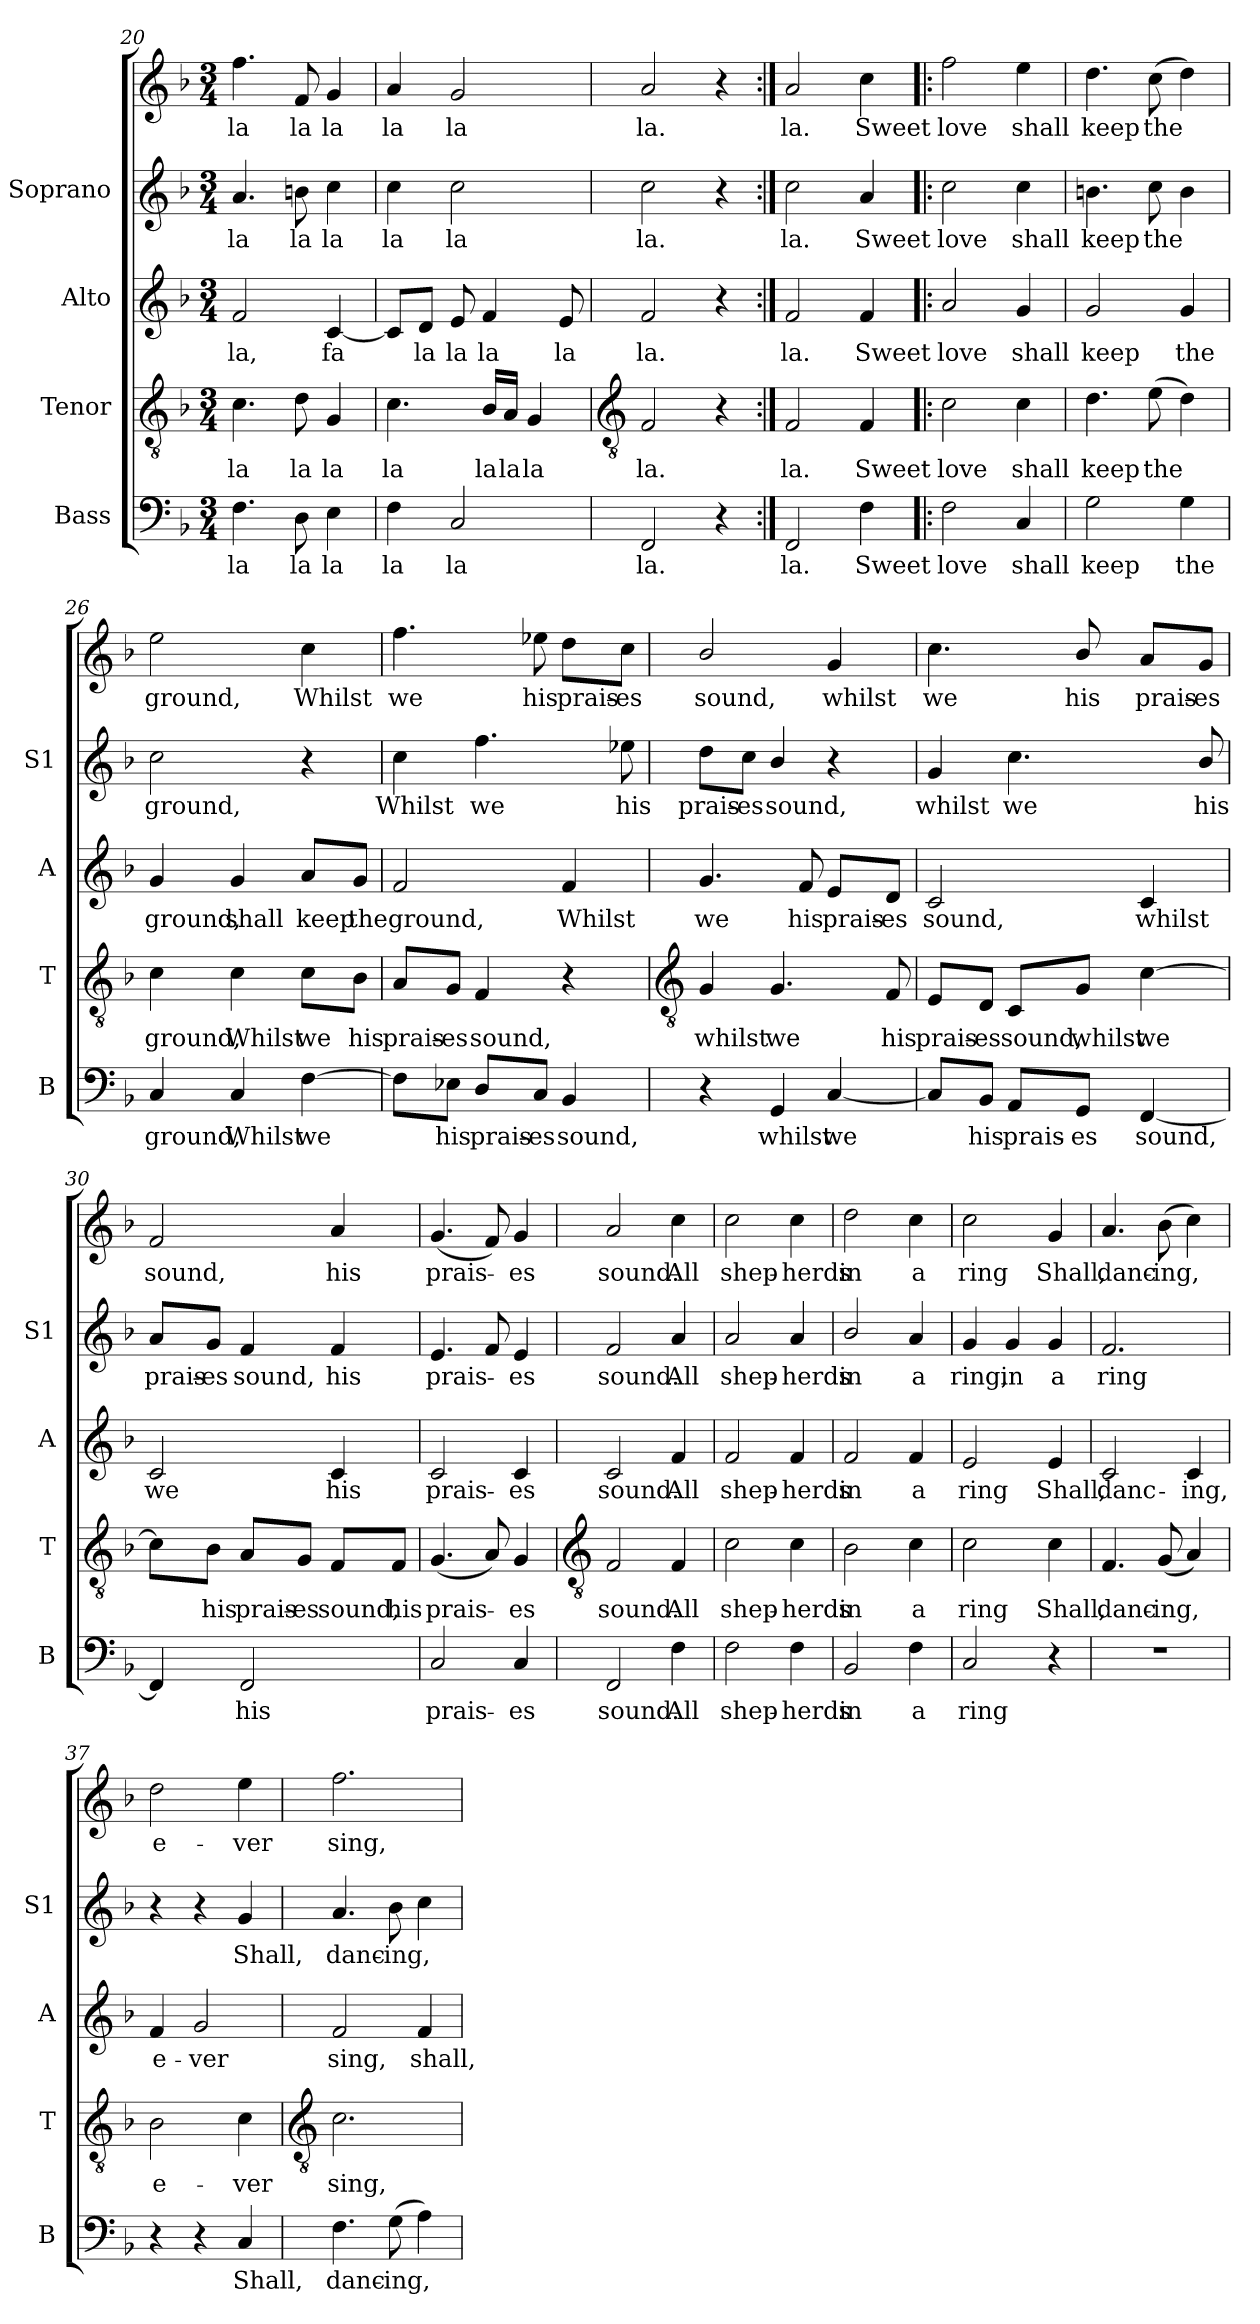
**kern	**text	**kern	**text	**kern	**text	**kern	**text	**kern	**text
*part4	*part4	*part3	*part3	*part2	*part2	*part1	*part1	*part1	*part1
*staff5	*staff5	*staff4	*staff4	*staff3	*staff3	*staff2	*staff2	*staff1	*staff1
*I"Bass	*	*I"Tenor	*	*I"Alto	*	*I"Soprano	*	*	*
*I'B	*	*I'T	*	*I'A	*	*I'S1	*	*	*
*clefF4	*	*clefGv2	*	*clefG2	*	*clefG2	*	*clefG2	*
*k[b-]	*	*k[b-]	*	*k[b-]	*	*k[b-]	*	*k[b-]	*
*F:	*	*F:	*	*F:	*	*F:	*	*F:	*
*M3/4	*	*M3/4	*	*M3/4	*	*M3/4	*	*M3/4	*
=20	=20	=20	=20	=20	=20	=20	=20	=20	=20
!	!LO:LY:b	!	!LO:LY:b	!	!LO:LY:b	!	!LO:LY:b	!	!LO:LY:b
4.F	la	4.c	la	2f	la,	4.a	la	4.ff	la
!	!LO:LY:b	!	!LO:LY:b	!	!	!	!LO:LY:b	!	!LO:LY:b
8D	la	8d	la	.	.	8bn	la	8f	la
!	!LO:LY:b	!	!LO:LY:b	!	!LO:LY:b	!	!LO:LY:b	!	!LO:LY:b
4E	la	4G	la	[4c	fa	4cc	la	4g	la
=21	=21	=21	=21	=21	=21	=21	=21	=21	=21
!	!LO:LY:b	!	!LO:LY:b	!	!	!	!LO:LY:b	!	!LO:LY:b
4F	la	4.c	la	8c/L]	.	4cc	la	4a	la
!	!	!	!	!	!LO:LY:b	!	!	!	!
.	.	.	.	8d/J	la	.	.	.	.
!	!LO:LY:b	!	!	!	!LO:LY:b	!	!LO:LY:b	!	!LO:LY:b
2C	la	.	.	8e	la	2cc	la	2g	la
!	!	!	!LO:LY:b	!	!LO:LY:b	!	!	!	!
.	.	16B-/LL	la	4f	la	.	.	.	.
!	!	!	!LO:LY:b	!	!	!	!	!	!
.	.	16A/JJ	la	.	.	.	.	.	.
!	!	!	!LO:LY:b	!	!	!	!	!	!
.	.	4G	la	.	.	.	.	.	.
!	!	!	!	!	!LO:LY:b	!	!	!	!
.	.	.	.	8e	la	.	.	.	.
!!LO:LB:g=z
=22	=22	=22	=22	=22	=22	=22	=22	=22	=22
*	*	*clefGv2	*	*	*	*	*	*	*
!	!LO:LY:b	!	!LO:LY:b	!	!LO:LY:b	!	!LO:LY:b	!	!LO:LY:b
2FF	la.	2F	la.	2f	la.	2cc	la.	2a	la.
4r	.	4r	.	4r	.	4r	.	4r	.
=23:|!	=23:|!	=23:|!	=23:|!	=23:|!	=23:|!	=23:|!	=23:|!	=23:|!	=23:|!
!	!LO:LY:b	!	!LO:LY:b	!	!LO:LY:b	!	!LO:LY:b	!	!LO:LY:b
2FF	la.	2F	la.	2f	la.	2cc	la.	2a	la.
!	!LO:LY:b	!	!LO:LY:b	!	!LO:LY:b	!	!LO:LY:b	!	!LO:LY:b
4F	Sweet	4F	Sweet	4f	Sweet	4a	Sweet	4cc	Sweet
=24!|:	=24!|:	=24!|:	=24!|:	=24!|:	=24!|:	=24!|:	=24!|:	=24!|:	=24!|:
!	!LO:LY:b	!	!LO:LY:b	!	!LO:LY:b	!	!LO:LY:b	!	!LO:LY:b
2F	love	2c	love	2a	love	2cc	love	2ff	love
!	!LO:LY:b	!	!LO:LY:b	!	!LO:LY:b	!	!LO:LY:b	!	!LO:LY:b
4C	shall	4c	shall	4g	shall	4cc	shall	4ee	shall
=25	=25	=25	=25	=25	=25	=25	=25	=25	=25
!	!LO:LY:b	!	!LO:LY:b	!	!LO:LY:b	!	!LO:LY:b	!	!LO:LY:b
2G	keep	4.d	keep	2g	keep	4.bn	keep	4.dd	keep
!	!	!	!LO:LY:b	!	!	!	!LO:LY:b	!	!LO:LY:b
.	.	(>8e	the	.	.	8cc	the	(>8cc	the
!	!LO:LY:b	!	!	!	!LO:LY:b	!	!	!	!
4G	the	4d)	.	4g	the	4b	.	4dd)	.
=26	=26	=26	=26	=26	=26	=26	=26	=26	=26
!	!LO:LY:b	!	!LO:LY:b	!	!LO:LY:b	!	!LO:LY:b	!	!LO:LY:b
4C	ground,	4c	ground,	4g	ground,	2cc	ground,	2ee	ground,
!	!LO:LY:b	!	!LO:LY:b	!	!LO:LY:b	!	!	!	!
4C	Whilst	4c	Whilst	4g	shall	.	.	.	.
!	!LO:LY:b	!	!LO:LY:b	!	!LO:LY:b	!	!	!	!LO:LY:b
[4F	we	8c\L	we	8a/L	keep	4r	.	4cc	Whilst
!	!	!	!LO:LY:b	!	!LO:LY:b	!	!	!	!
.	.	8B-\J	his	8g/J	the	.	.	.	.
=27	=27	=27	=27	=27	=27	=27	=27	=27	=27
!	!	!	!LO:LY:b	!	!LO:LY:b	!	!LO:LY:b	!	!LO:LY:b
8F\L]	.	8A/L	prais-	2f	ground,	4cc	Whilst	4.ff	we
!	!LO:LY:b	!	!LO:LY:b	!	!	!	!	!	!
8E-X\J	his	8G/J	-es	.	.	.	.	.	.
!	!LO:LY:b	!	!LO:LY:b	!	!	!	!LO:LY:b	!	!
8D/L	prais-	4F	sound,	.	.	4.ff	we	.	.
!	!LO:LY:b	!	!	!	!	!	!	!	!LO:LY:b
8C/J	-es	.	.	.	.	.	.	8ee-X	his
!	!LO:LY:b	!	!	!	!LO:LY:b	!	!	!	!LO:LY:b
4BB-	sound,	4r	.	4f	Whilst	.	.	8dd\L	prais-
!	!	!	!	!	!	!	!LO:LY:b	!	!LO:LY:b
.	.	.	.	.	.	8ee-X	his	8cc\J	-es
!!LO:LB:g=z
=28	=28	=28	=28	=28	=28	=28	=28	=28	=28
*	*	*clefGv2	*	*	*	*	*	*	*
!	!	!	!LO:LY:b	!	!LO:LY:b	!	!LO:LY:b	!	!LO:LY:b
4r	.	4G	whilst	4.g	we	8dd\L	prais-	2b-/	sound,
!	!	!	!	!	!	!	!LO:LY:b	!	!
.	.	.	.	.	.	8cc\J	-es	.	.
!	!LO:LY:b	!	!LO:LY:b	!	!	!	!LO:LY:b	!	!
4GG	whilst	4.G	we	.	.	4b-/	sound,	.	.
!	!	!	!	!	!LO:LY:b	!	!	!	!
.	.	.	.	8f	his	.	.	.	.
!	!LO:LY:b	!	!	!	!LO:LY:b	!	!	!	!LO:LY:b
[4C	we	.	.	8e/L	prais-	4r	.	4g	whilst
!	!	!	!LO:LY:b	!	!LO:LY:b	!	!	!	!
.	.	8F	his	8d/J	-es	.	.	.	.
=29	=29	=29	=29	=29	=29	=29	=29	=29	=29
!	!	!	!LO:LY:b	!	!LO:LY:b	!	!LO:LY:b	!	!LO:LY:b
8C/L]	.	8E/L	prais-	2c	sound,	4g	whilst	4.cc	we
!	!LO:LY:b	!	!LO:LY:b	!	!	!	!	!	!
8BB-/J	his	8D/J	-es	.	.	.	.	.	.
!	!LO:LY:b	!	!LO:LY:b	!	!	!	!LO:LY:b	!	!
8AA/L	prais-	8C/L	sound,	.	.	4.cc	we	.	.
!	!LO:LY:b	!	!LO:LY:b	!	!	!	!	!	!LO:LY:b
8GG/J	-es	8G/J	whilst	.	.	.	.	8b-/	his
!	!LO:LY:b	!	!LO:LY:b	!	!LO:LY:b	!	!	!	!LO:LY:b
[4FF	sound,	[4c	we	4c	whilst	.	.	8a/L	prais-
!	!	!	!	!	!	!	!LO:LY:b	!	!LO:LY:b
.	.	.	.	.	.	8b-/	his	8g/J	-es
=30	=30	=30	=30	=30	=30	=30	=30	=30	=30
!	!	!	!	!	!LO:LY:b	!	!LO:LY:b	!	!LO:LY:b
4FF]	.	8c\L]	.	2c	we	8a/L	prais-	2f	sound,
!	!	!	!LO:LY:b	!	!	!	!LO:LY:b	!	!
.	.	8B-\J	his	.	.	8g/J	-es	.	.
!	!LO:LY:b	!	!LO:LY:b	!	!	!	!LO:LY:b	!	!
2FF	his	8A/L	prais-	.	.	4f	sound,	.	.
!	!	!	!LO:LY:b	!	!	!	!	!	!
.	.	8G/J	-es	.	.	.	.	.	.
!	!	!	!LO:LY:b	!	!LO:LY:b	!	!LO:LY:b	!	!LO:LY:b
.	.	8F/L	sound,	4c	his	4f	his	4a	his
!	!	!	!LO:LY:b	!	!	!	!	!	!
.	.	8F/J	his	.	.	.	.	.	.
=31	=31	=31	=31	=31	=31	=31	=31	=31	=31
!	!LO:LY:b	!	!LO:LY:b	!	!LO:LY:b	!	!LO:LY:b	!	!LO:LY:b
2C	prais-	(<4.G	prais-	2c	prais-	4.e	prais-	(<4.g	prais-
.	.	8A/)	.	.	.	8f	.	8f)	.
!	!LO:LY:b	!	!LO:LY:b	!	!LO:LY:b	!	!LO:LY:b	!	!LO:LY:b
4C	-es	4G	es	4c	-es	4e	es	4g	es
!!LO:LB:g=z
=32	=32	=32	=32	=32	=32	=32	=32	=32	=32
*	*	*clefGv2	*	*	*	*	*	*	*
!	!LO:LY:b	!	!LO:LY:b	!	!LO:LY:b	!	!LO:LY:b	!	!LO:LY:b
2FF	sound.	2F	sound.	2c	sound.	2f	sound.	2a	sound.
!	!LO:LY:b	!	!LO:LY:b	!	!LO:LY:b	!	!LO:LY:b	!	!LO:LY:b
4F	All	4F	All	4f	All	4a	All	4cc	All
=33	=33	=33	=33	=33	=33	=33	=33	=33	=33
!	!LO:LY:b	!	!LO:LY:b	!	!LO:LY:b	!	!LO:LY:b	!	!LO:LY:b
2F	shep-	2c	shep-	2f	shep-	2a	shep-	2cc	shep-
!	!LO:LY:b	!	!LO:LY:b	!	!LO:LY:b	!	!LO:LY:b	!	!LO:LY:b
4F	-herds	4c	-herds	4f	-herds	4a	-herds	4cc	-herds
=34	=34	=34	=34	=34	=34	=34	=34	=34	=34
!	!LO:LY:b	!	!LO:LY:b	!	!LO:LY:b	!	!LO:LY:b	!	!LO:LY:b
2BB-	in	2B-	in	2f	in	2b-/	in	2dd	in
!	!LO:LY:b	!	!LO:LY:b	!	!LO:LY:b	!	!LO:LY:b	!	!LO:LY:b
4F	a	4c	a	4f	a	4a	a	4cc	a
=35	=35	=35	=35	=35	=35	=35	=35	=35	=35
!	!LO:LY:b	!	!LO:LY:b	!	!LO:LY:b	!	!LO:LY:b	!	!LO:LY:b
2C	ring	2c	ring	2e	ring	4g	ring,	2cc	ring
!	!	!	!	!	!	!	!LO:LY:b	!	!
.	.	.	.	.	.	4g	in	.	.
!	!	!	!LO:LY:b	!	!LO:LY:b	!	!LO:LY:b	!	!LO:LY:b
4r	.	4c	Shall,	4e	Shall,	4g	a	4g	Shall,
=36	=36	=36	=36	=36	=36	=36	=36	=36	=36
!LO:N:vis=1	!	!	!LO:LY:b	!	!LO:LY:b	!	!LO:LY:b	!	!LO:LY:b
2.r	.	4.F	danc-	2c	danc-	2.f	ring	4.a	danc-
!	!	!	!LO:LY:b	!	!	!	!	!	!LO:LY:b
.	.	(<8G	-ing,	.	.	.	.	(>8b-	-ing,
!	!	!	!	!	!LO:LY:b	!	!	!	!
.	.	4A/)	.	4c	-ing,	.	.	4cc)	.
=37	=37	=37	=37	=37	=37	=37	=37	=37	=37
!	!	!	!LO:LY:b	!	!LO:LY:b	!	!	!	!LO:LY:b
4r	.	2B-	e-	4f	e-	4r	.	2dd	e-
!	!	!	!	!	!LO:LY:b	!	!	!	!
4r	.	.	.	2g	-ver	4r	.	.	.
!	!LO:LY:b	!	!LO:LY:b	!	!	!	!LO:LY:b	!	!LO:LY:b
4C	Shall,	4c	-ver	.	.	4g	Shall,	4ee	-ver
!!LO:LB:g=z
=38	=38	=38	=38	=38	=38	=38	=38	=38	=38
*	*	*clefGv2	*	*	*	*	*	*	*
!	!LO:LY:b	!	!LO:LY:b	!	!LO:LY:b	!	!LO:LY:b	!	!LO:LY:b
4.F	danc-	2.c	sing,	2f	sing,	4.a	danc-	2.ff	sing,
!	!LO:LY:b	!	!	!	!	!	!LO:LY:b	!	!
(>8G	-ing,	.	.	.	.	8b-	-ing,	.	.
!	!	!	!	!	!LO:LY:b	!	!	!	!
4A)	.	.	.	4f	shall,	4cc	.	.	.
=	=	=	=	=	=	=	=	=	=
*-	*-	*-	*-	*-	*-	*-	*-	*-	*-
